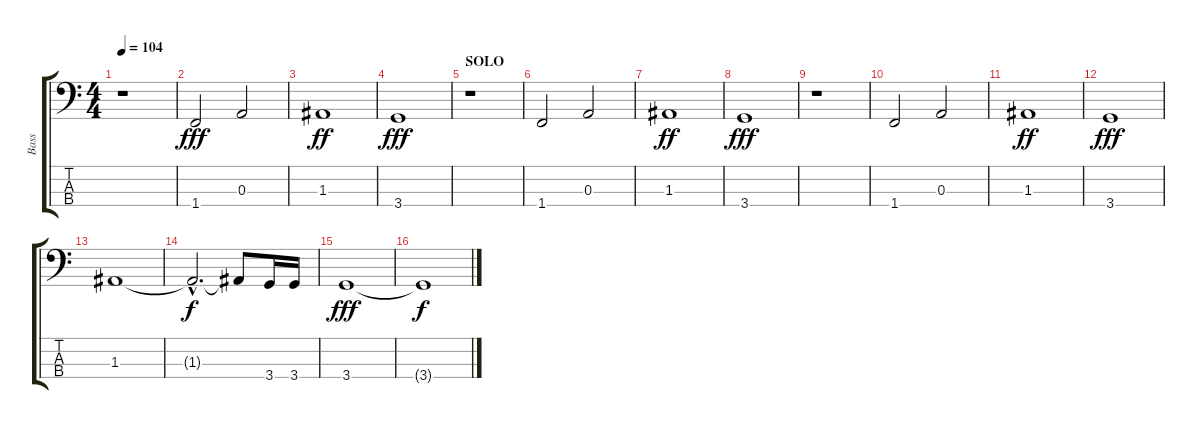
\track ("Bass" "Bass") {instrument electricbasspick}
\staff {score tabs}
\tuning (G2 D2 A1 E1) {hide}
\ts (4 4)
\tempo 104
\clef f4
\ks c
r.1{dy fff} |
1.4.2 0.3.2 |
1.3.1{dy ff} |
3.4.1{dy fff} |
\section ("" "SOLO")
r.1 |
1.4.2 0.3.2 |
1.3.1{dy ff} |
3.4.1{dy fff} |
r.1 |
1.4.2 0.3.2 |
1.3.1{dy ff} |
3.4.1{dy fff} |
1.3.1 |
1.3{hac t}.2{d dy f} 1.3{t}.8 3.4.16 3.4.16 |
3.4.1{dy fff} |
3.4{t}.1{dy f}
